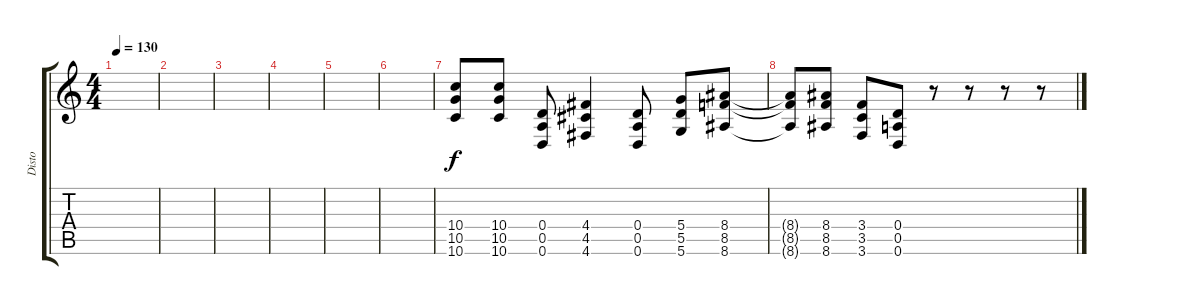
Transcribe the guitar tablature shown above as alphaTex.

\track ("Disto" "Disto") {instrument distortionguitar}
\staff {score tabs}
\tuning (E4 B3 G3 D3 A2 D2) {hide}
\ts (4 4)
\tempo 130
\clef g2
\ks c
|
|
|
|
|
|
(10.4 10.5 10.6).8 (10.4 10.5 10.6).8 (0.4 0.5 0.6).8 (4.4 4.5 4.6).4 (0.4 0.5 0.6).8 (5.4 5.5 5.6).8 (8.4 8.5 8.6).8 |
(8.4{t} 8.5{t} 8.6{t}).8 (8.4 8.5 8.6).8 (3.4 3.5 3.6).8 (0.4 0.5 0.6).8 r.8 r.8 r.8 r.8
